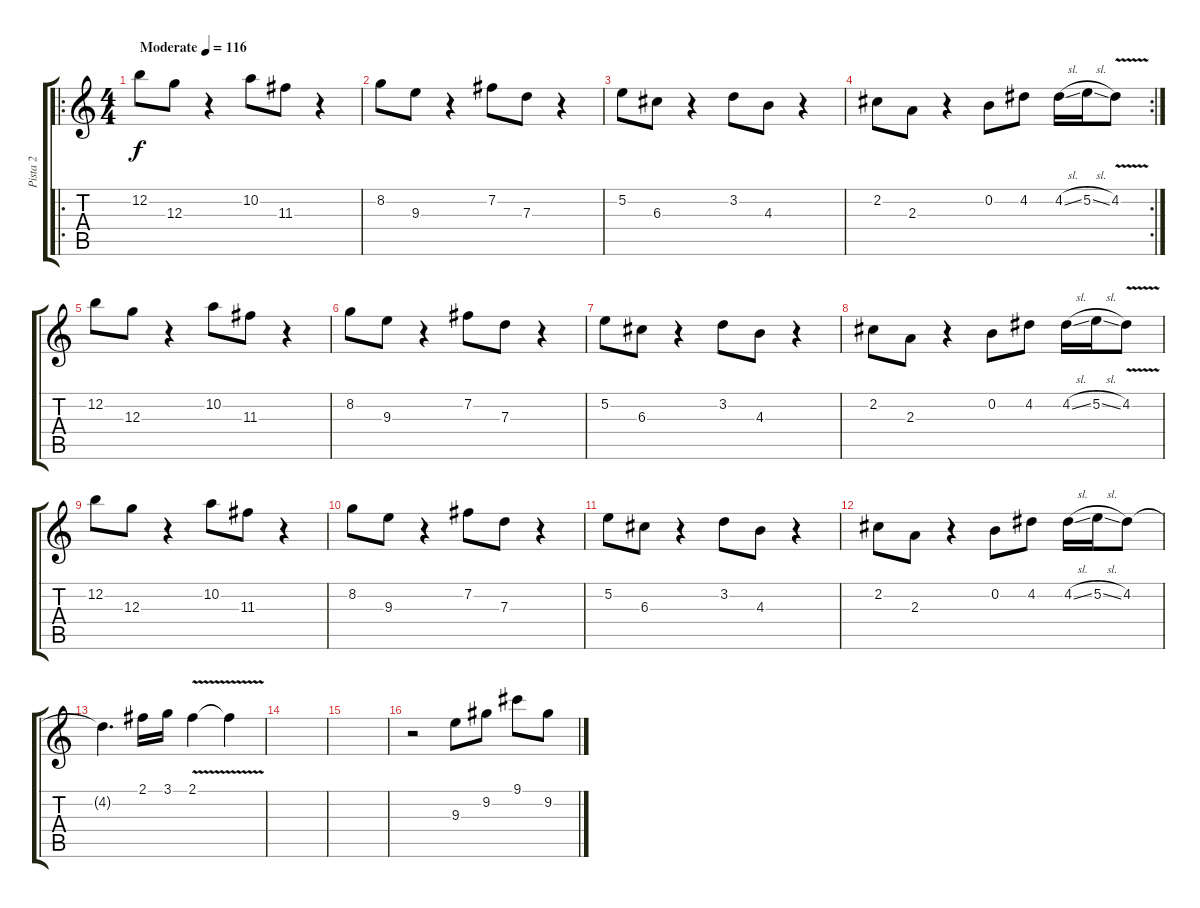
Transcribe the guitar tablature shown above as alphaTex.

\track ("Pista 2" "Pista 2") {instrument electricguitarclean}
\staff {score tabs}
\tuning (E4 B3 G3 D3 A2 E2) {hide}
\ro
\ts (4 4)
\tempo (116 "Moderate")
\clef g2
\ks c
12.2.8{dy f instrument electricguitarclean} 12.3.8 r.4 10.2.8 11.3.8 r.4 |
8.2.8 9.3.8 r.4 7.2.8 7.3.8 r.4 |
5.2.8 6.3.8 r.4 3.2.8 4.3.8 r.4 |
\rc 2
2.2.8 2.3.8 r.4 0.2.8 4.2.8 4.2{sl}.16 5.2{sl}.16 4.2{v}.8 |
12.2.8 12.3.8 r.4 10.2.8 11.3.8 r.4 |
8.2.8 9.3.8 r.4 7.2.8 7.3.8 r.4 |
5.2.8 6.3.8 r.4 3.2.8 4.3.8 r.4 |
2.2.8 2.3.8 r.4 0.2.8 4.2.8 4.2{sl}.16 5.2{sl}.16 4.2{v}.8 |
12.2.8 12.3.8 r.4 10.2.8 11.3.8 r.4 |
8.2.8 9.3.8 r.4 7.2.8 7.3.8 r.4 |
5.2.8 6.3.8 r.4 3.2.8 4.3.8 r.4 |
2.2.8 2.3.8 r.4 0.2.8 4.2.8 4.2{sl}.16 5.2{sl}.16 4.2.8 |
4.2{t}.4{d} 2.1.16 3.1.16 2.1{v}.4 2.1{t}.4 |
|
|
r.2 9.3.8 9.2.8 9.1.8 9.2.8
